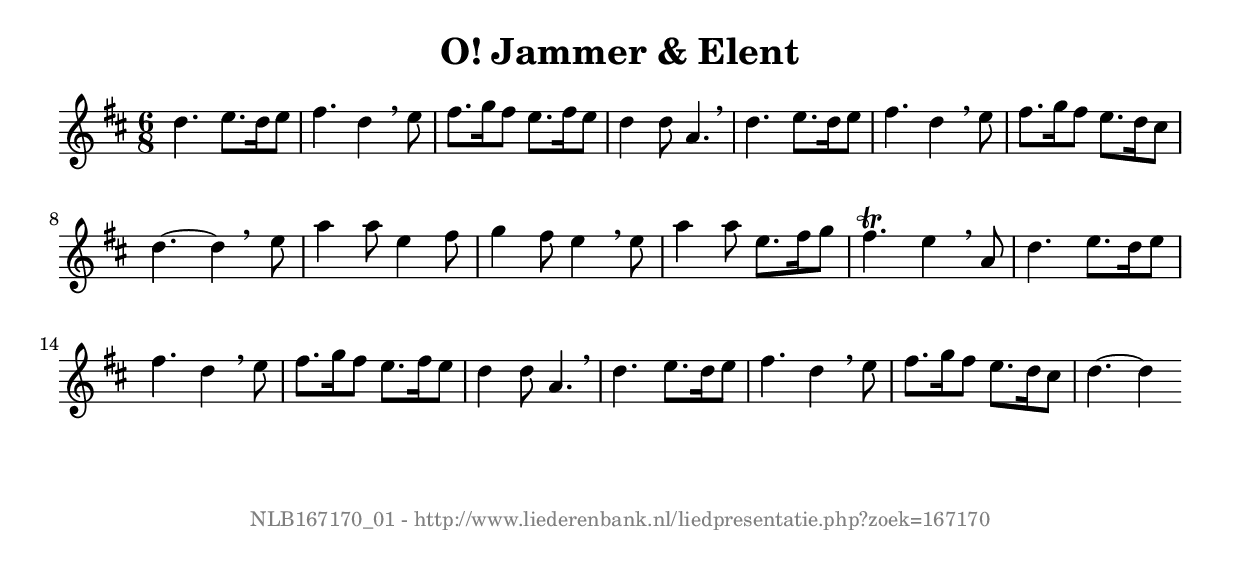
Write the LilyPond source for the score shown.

%
% produced by wce2krn 1.64 (7 June 2014)
%
\version"2.16"
#(append! paper-alist '(("long" . (cons (* 210 mm) (* 2000 mm)))))
#(set-default-paper-size "long")
sb = {\breathe}
mBreak = {\breathe }
bBreak = {\breathe }
x = {\once\override NoteHead #'style = #'cross }
gl=\glissando
itime={\override Staff.TimeSignature #'stencil = ##f }
ficta = {\once\set suggestAccidentals = ##t}
fine = {\once\override Score.RehearsalMark #'self-alignment-X = #1 \mark \markup {\italic{Fine}}}
dc = {\once\override Score.RehearsalMark #'self-alignment-X = #1 \mark \markup {\italic{D.C.}}}
dcf = {\once\override Score.RehearsalMark #'self-alignment-X = #1 \mark \markup {\italic{D.C. al Fine}}}
dcc = {\once\override Score.RehearsalMark #'self-alignment-X = #1 \mark \markup {\italic{D.C. al Coda}}}
ds = {\once\override Score.RehearsalMark #'self-alignment-X = #1 \mark \markup {\italic{D.S.}}}
dsf = {\once\override Score.RehearsalMark #'self-alignment-X = #1 \mark \markup {\italic{D.S. al Fine}}}
dsc = {\once\override Score.RehearsalMark #'self-alignment-X = #1 \mark \markup {\italic{D.S. al Coda}}}
pv = {\set Score.repeatCommands = #'((volta "1"))}
sv = {\set Score.repeatCommands = #'((volta "2"))}
tv = {\set Score.repeatCommands = #'((volta "3"))}
qv = {\set Score.repeatCommands = #'((volta "4"))}
xv = {\set Score.repeatCommands = #'((volta #f))}
\header{ tagline = ""
title = "O! Jammer & Elent"
}
\score {{
\key d \major
\relative g'
{
\set melismaBusyProperties = #'()
\time 6/8
\tempo 4=120
\override Score.MetronomeMark #'transparent = ##t
\override Score.RehearsalMark #'break-visibility = #(vector #t #t #f)
d'4. e8. d16 e8 fis4. d4 \sb e8 fis8. g16 fis8 e8. fis16 e8 d4 d8 a4. \mBreak \bar "|"
d4. e8. d16 e8 fis4. d4 \sb e8 fis8. g16 fis8 e8. d16 cis8 d4.~ d4 \bar ":|:" \bBreak
e8 a4 a8 e4 fis8 g4 fis8 e4 \sb e8 a4 a8 e8. fis16 g8 fis4.^\trill e4 \mBreak
a,8 d4. e8. d16 e8 fis4. d4 \sb e8 fis8. g16 fis8 e8. fis16 e8 d4 d8 a4. \mBreak \bar "|"
d4. e8. d16 e8 fis4. d4 \sb e8 fis8. g16 fis8 e8. d16 cis8 d4.~ d4 \bar ":|"
 }}
 \midi { }
 \layout {
            indent = 0.0\cm
}
}
\markup { \vspace #0 } \markup { \with-color #grey \fill-line { \center-column { \smaller "NLB167170_01 - http://www.liederenbank.nl/liedpresentatie.php?zoek=167170" } } }
